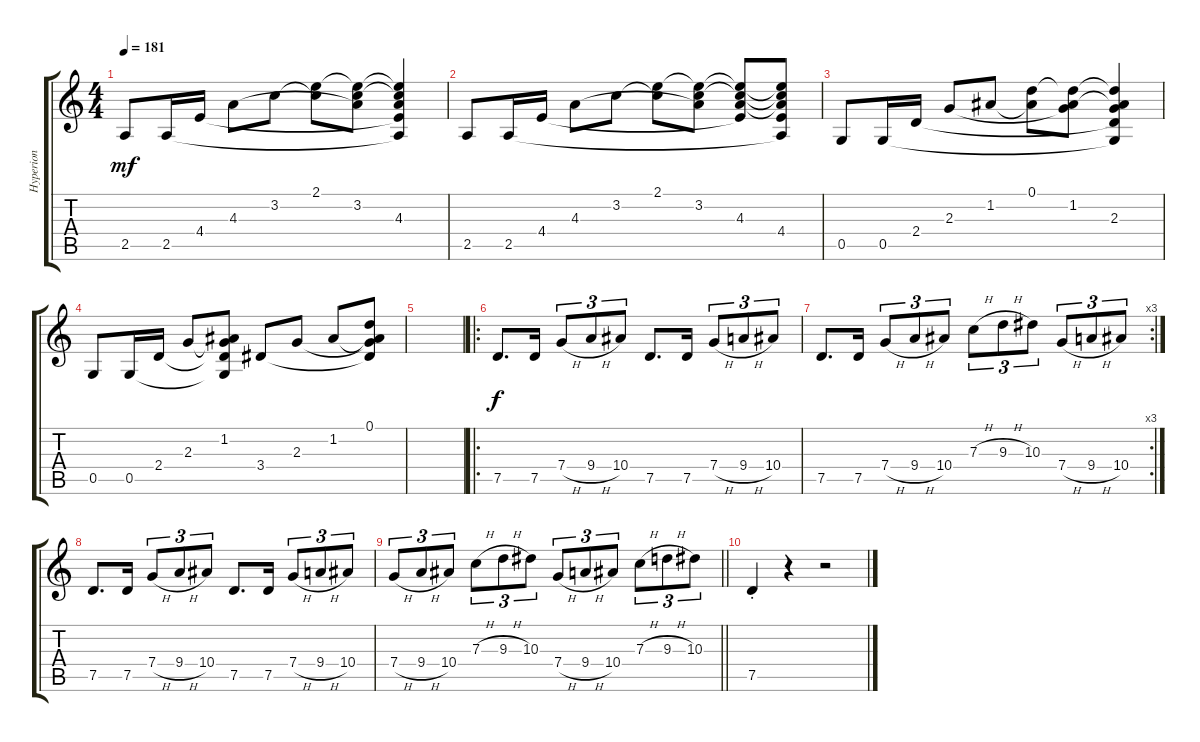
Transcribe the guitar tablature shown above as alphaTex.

\track ("Hyperion" "Hyperion") {instrument distortionguitar}
\staff {score tabs}
\tuning (D4 A3 F3 C3 G2 D2) {hide}
\ts (4 4)
\tempo 181
\clef g2
\ks c
2.5.8{dy mf} 2.5.16 4.4.16 4.3.8 3.2.8 (2.1 3.2{t}).8 (2.1{t} 3.2 4.3{t}).8 (2.1{t} 3.2{t} 4.3 4.4{t} 2.5{t}).4 |
2.5.8 2.5.16 4.4.16 4.3.8 3.2.8 (2.1 3.2{t}).8 (2.1{t} 3.2 4.3{t}).8 (2.1{t} 3.2{t} 4.3 4.4{t}).8 (2.1{t} 3.2{t} 4.3{t} 4.4 2.5{t}).8 |
0.5.8 0.5.16 2.4.16 2.3.8 1.2.8 (0.1 1.2{t}).8 (0.1{t} 1.2 2.3{t}).8 (0.1{t} 1.2{t} 2.3 2.4{t} 0.5{t}).4 |
0.5.8 0.5.16 2.4.16 2.3.8 (1.2 2.3{t} 2.4{t} 0.5{t}).8 3.4.8 2.3.8 1.2.8 (0.1 1.2{t} 2.3{t} 3.4{t}).8 |
|
\ro
7.5.8{d dy f} 7.5.16 7.4{h}.8{tu (3 2)} 9.4{h}.8{tu (3 2)} 10.4.8{tu (3 2)} 7.5.8{d} 7.5.16 7.4{h}.8{tu (3 2)} 9.4{h}.8{tu (3 2)} 10.4.8{tu (3 2)} |
\rc 3
7.5.8{d} 7.5.16 7.4{h}.8{tu (3 2)} 9.4{h}.8{tu (3 2)} 10.4.8{tu (3 2)} 7.3{h}.8{tu (3 2)} 9.3{h}.8{tu (3 2)} 10.3.8{tu (3 2)} 7.4{h}.8{tu (3 2)} 9.4{h}.8{tu (3 2)} 10.4.8{tu (3 2)} |
7.5.8{d} 7.5.16 7.4{h}.8{tu (3 2)} 9.4{h}.8{tu (3 2)} 10.4.8{tu (3 2)} 7.5.8{d} 7.5.16 7.4{h}.8{tu (3 2)} 9.4{h}.8{tu (3 2)} 10.4.8{tu (3 2)} |
\barLineRight lightlight
7.4{h}.8{tu (3 2)} 9.4{h}.8{tu (3 2)} 10.4.8{tu (3 2)} 7.3{h}.8{tu (3 2)} 9.3{h}.8{tu (3 2)} 10.3.8{tu (3 2)} 7.4{h}.8{tu (3 2)} 9.4{h}.8{tu (3 2)} 10.4.8{tu (3 2)} 7.3{h}.8{tu (3 2)} 9.3{h}.8{tu (3 2)} 10.3.8{tu (3 2)} |
7.5{st}.4 r.4 r.2
